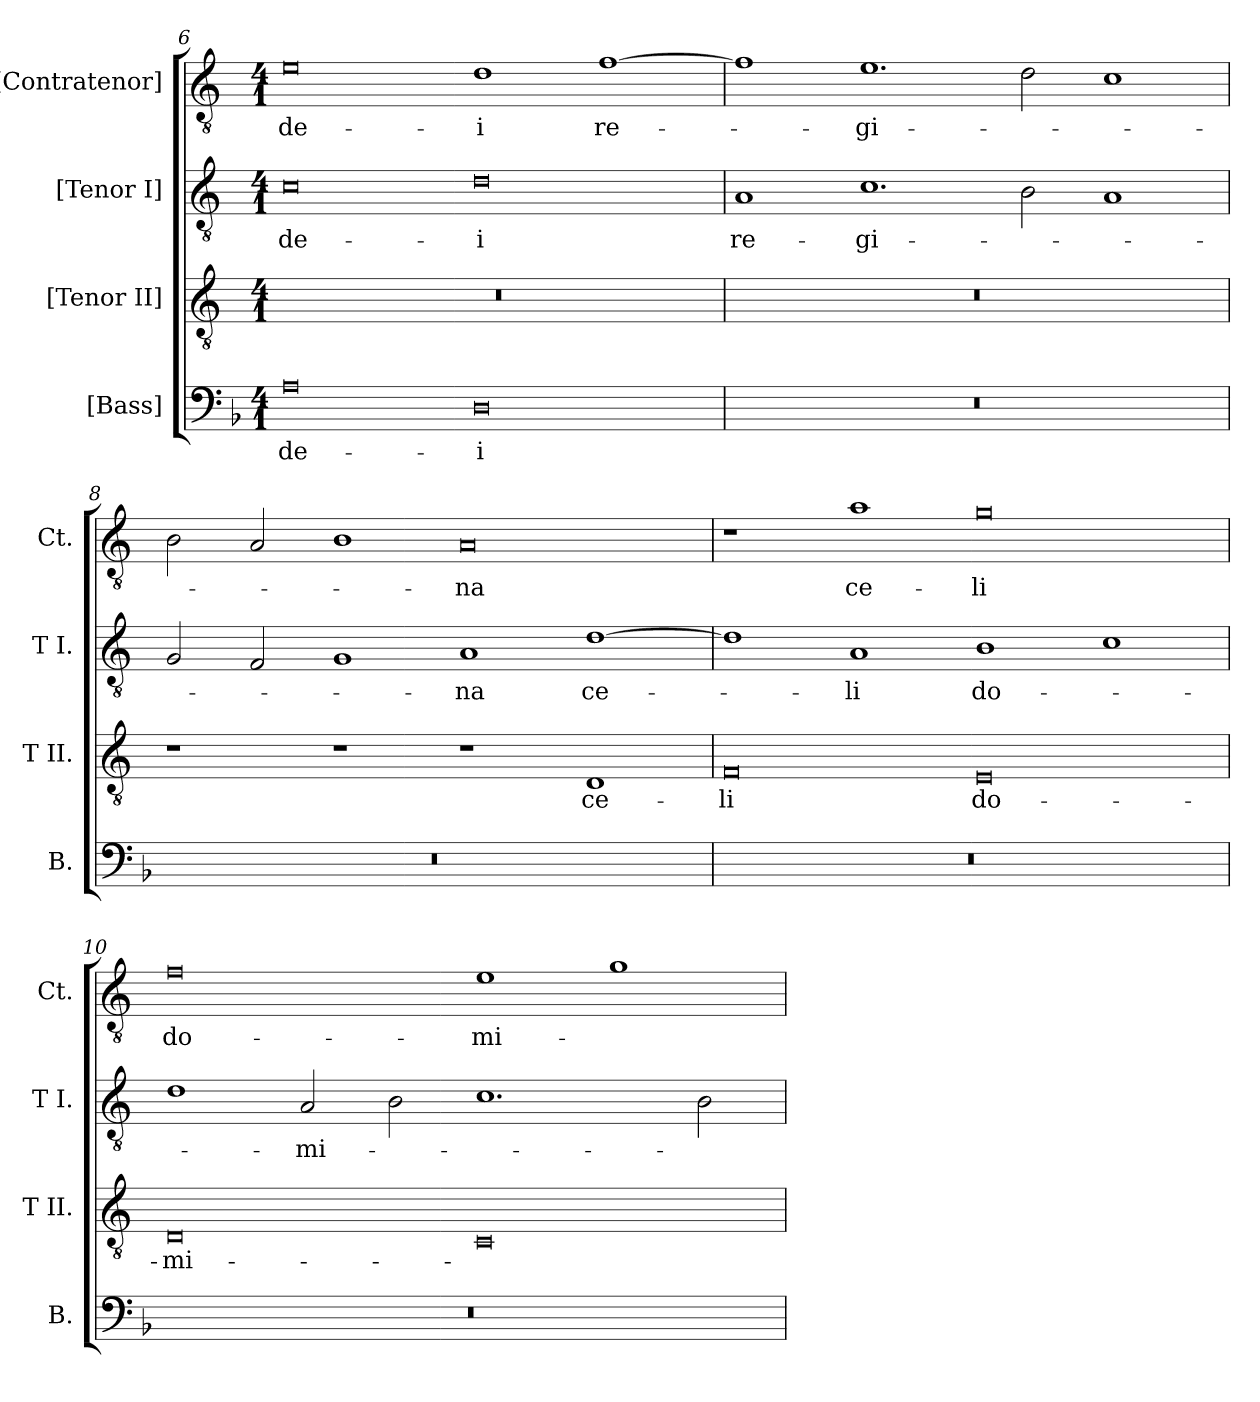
**kern	**text	**kern	**text	**kern	**text	**kern	**text
*part4	*part4	*part3	*part3	*part2	*part2	*part1	*part1
*staff4	*staff4	*staff3	*staff3	*staff2	*staff2	*staff1	*staff1
*I"[Bass]	*	*I"[Tenor II]	*	*I"[Tenor I]	*	*I"[Contratenor]	*
*I'B.	*	*I'T II.	*	*I'T I.	*	*I'Ct.	*
*clefF4	*	*clefGv2	*	*clefGv2	*	*clefGv2	*
*	*	*ITrd7c12	*	*ITrd7c12	*	*ITrd7c12	*
*k[b-]	*	*k[]	*	*k[]	*	*k[]	*
*F:	*	*C:	*	*C:	*	*C:	*
*M4/1	*	*M4/1	*	*M4/1	*	*M4/1	*
=6	=6	=6	=6	=6	=6	=6	=6
!	!LO:LY:b:color=#000000	!LO:N:vis=1	!	!	!	!	!
!	!	!	!	!	!LO:LY:b:color=#000000	!	!
!	!	!	!	!	!	!	!LO:LY:b:color=#000000
0Ai	de-	00r	.	0Ci	de-	0Ei	de-
!	!LO:LY:b:color=#000000	!	!	!	!	!	!
!	!	!	!	!	!LO:LY:b:color=#000000	!	!
!	!	!	!	!	!	!	!LO:LY:b:color=#000000
0Di	-i	.	.	0Di	-i	1Di	-i
!	!	!	!	!	!	!	!LO:LY:b:color=#000000
.	.	.	.	.	.	[>1Fi	re-
=7	=7	=7	=7	=7	=7	=7	=7
!LO:N:vis=1	!	!LO:N:vis=1	!	!	!	!	!
!	!	!	!	!	!LO:LY:b:color=#000000	!	!
00r	.	00r	.	1AAi	re-	1Fi]	.
!	!	!	!	!	!LO:LY:b:color=#000000	!	!
!	!	!	!	!	!	!	!LO:LY:b:color=#000000
.	.	.	.	1.Ci	-gi-	1.Ei	-gi-
.	.	.	.	2BBi\	.	2Di\	.
.	.	.	.	1AAi	.	1Ci	.
=8	=8	=8	=8	=8	=8	=8	=8
!LO:N:vis=1	!	!	!	!	!	!	!
00r	.	1r	.	2GGi/	.	2BBi\	.
.	.	.	.	2FFi/	.	2AAi/	.
.	.	1r	.	1GGi	.	1BBi	.
!	!	!	!	!	!LO:LY:b:color=#000000	!	!
!	!	!	!	!	!	!	!LO:LY:b:color=#000000
.	.	1r	.	1AAi	-na	0AAi	-na
!	!	!	!LO:LY:b:color=#000000	!	!	!	!
!	!	!	!	!	!LO:LY:b:color=#000000	!	!
.	.	1DDi	ce-	[>1Di	ce-	.	.
!!LO:LB:g=z
=9	=9	=9	=9	=9	=9	=9	=9
!LO:N:vis=1	!	!	!	!	!	!	!
!	!	!	!LO:LY:b:color=#000000	!	!	!	!
00r	.	0FFi	-li	1Di]	.	1r	.
!	!	!	!	!	!LO:LY:b:color=#000000	!	!
!	!	!	!	!	!	!	!LO:LY:b:color=#000000
.	.	.	.	1AAi	-li	1Ai	ce-
!	!	!	!LO:LY:b:color=#000000	!	!	!	!
!	!	!	!	!	!LO:LY:b:color=#000000	!	!
!	!	!	!	!	!	!	!LO:LY:b:color=#000000
.	.	0EEi	do-	1BBi	do-	0Gi	-li
.	.	.	.	1Ci	.	.	.
=10	=10	=10	=10	=10	=10	=10	=10
!LO:N:vis=1	!	!	!	!	!	!	!
!	!	!	!LO:LY:b:color=#000000	!	!	!	!
!	!	!	!	!	!	!	!LO:LY:b:color=#000000
00r	.	0DDi	-mi-	1Di	.	0Fi	do-
!	!	!	!	!	!LO:LY:b:color=#000000	!	!
.	.	.	.	2AAi/	-mi-	.	.
.	.	.	.	2BBi\	.	.	.
!	!	!	!	!	!	!	!LO:LY:b:color=#000000
.	.	0CCi	.	1.Ci	.	1Ei	-mi-
.	.	.	.	.	.	1Gi	.
.	.	.	.	2BBi\	.	.	.
=	=	=	=	=	=	=	=
*-	*-	*-	*-	*-	*-	*-	*-
